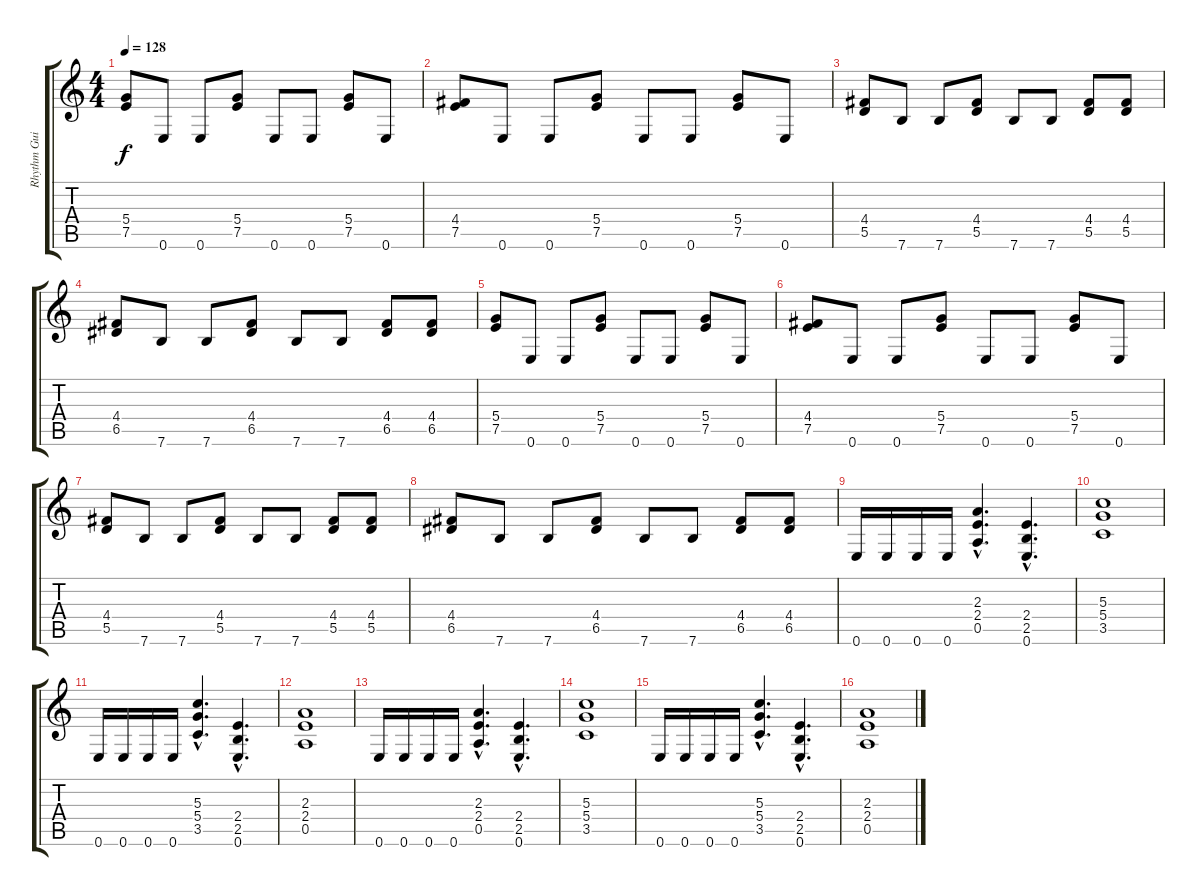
\track ("Rhythm Guitar 2" "Rhythm Gui") {instrument distortionguitar}
\staff {score tabs}
\tuning (E4 B3 G3 D3 A2 E2) {hide}
\ts (4 4)
\tempo 128
\clef g2
\ks c
(5.4 7.5).8{dy f} 0.6.8 0.6.8 (5.4 7.5).8 0.6.8 0.6.8 (5.4 7.5).8 0.6.8 |
(4.4 7.5).8 0.6.8 0.6.8 (5.4 7.5).8 0.6.8 0.6.8 (5.4 7.5).8 0.6.8 |
(4.4 5.5).8 7.6.8 7.6.8 (4.4 5.5).8 7.6.8 7.6.8 (4.4 5.5).8 (4.4 5.5).8 |
(4.4 6.5).8 7.6.8 7.6.8 (4.4 6.5).8 7.6.8 7.6.8 (4.4 6.5).8 (4.4 6.5).8 |
(5.4 7.5).8 0.6.8 0.6.8 (5.4 7.5).8 0.6.8 0.6.8 (5.4 7.5).8 0.6.8 |
(4.4 7.5).8 0.6.8 0.6.8 (5.4 7.5).8 0.6.8 0.6.8 (5.4 7.5).8 0.6.8 |
(4.4 5.5).8 7.6.8 7.6.8 (4.4 5.5).8 7.6.8 7.6.8 (4.4 5.5).8 (4.4 5.5).8 |
(4.4 6.5).8 7.6.8 7.6.8 (4.4 6.5).8 7.6.8 7.6.8 (4.4 6.5).8 (4.4 6.5).8 |
0.6.16 0.6.16 0.6.16 0.6.16 (2.3{hac} 2.4{hac} 0.5{hac}).4{d} (2.4{hac} 2.5{hac} 0.6{hac}).4{d} |
(5.3 5.4 3.5).1 |
0.6.16 0.6.16 0.6.16 0.6.16 (5.3{hac} 5.4{hac} 3.5{hac}).4{d} (2.4{hac} 2.5{hac} 0.6{hac}).4{d} |
(2.3 2.4 0.5).1 |
0.6.16 0.6.16 0.6.16 0.6.16 (2.3{hac} 2.4{hac} 0.5{hac}).4{d} (2.4{hac} 2.5{hac} 0.6{hac}).4{d} |
(5.3 5.4 3.5).1 |
0.6.16 0.6.16 0.6.16 0.6.16 (5.3{hac} 5.4{hac} 3.5{hac}).4{d} (2.4{hac} 2.5{hac} 0.6{hac}).4{d} |
(2.3 2.4 0.5).1
